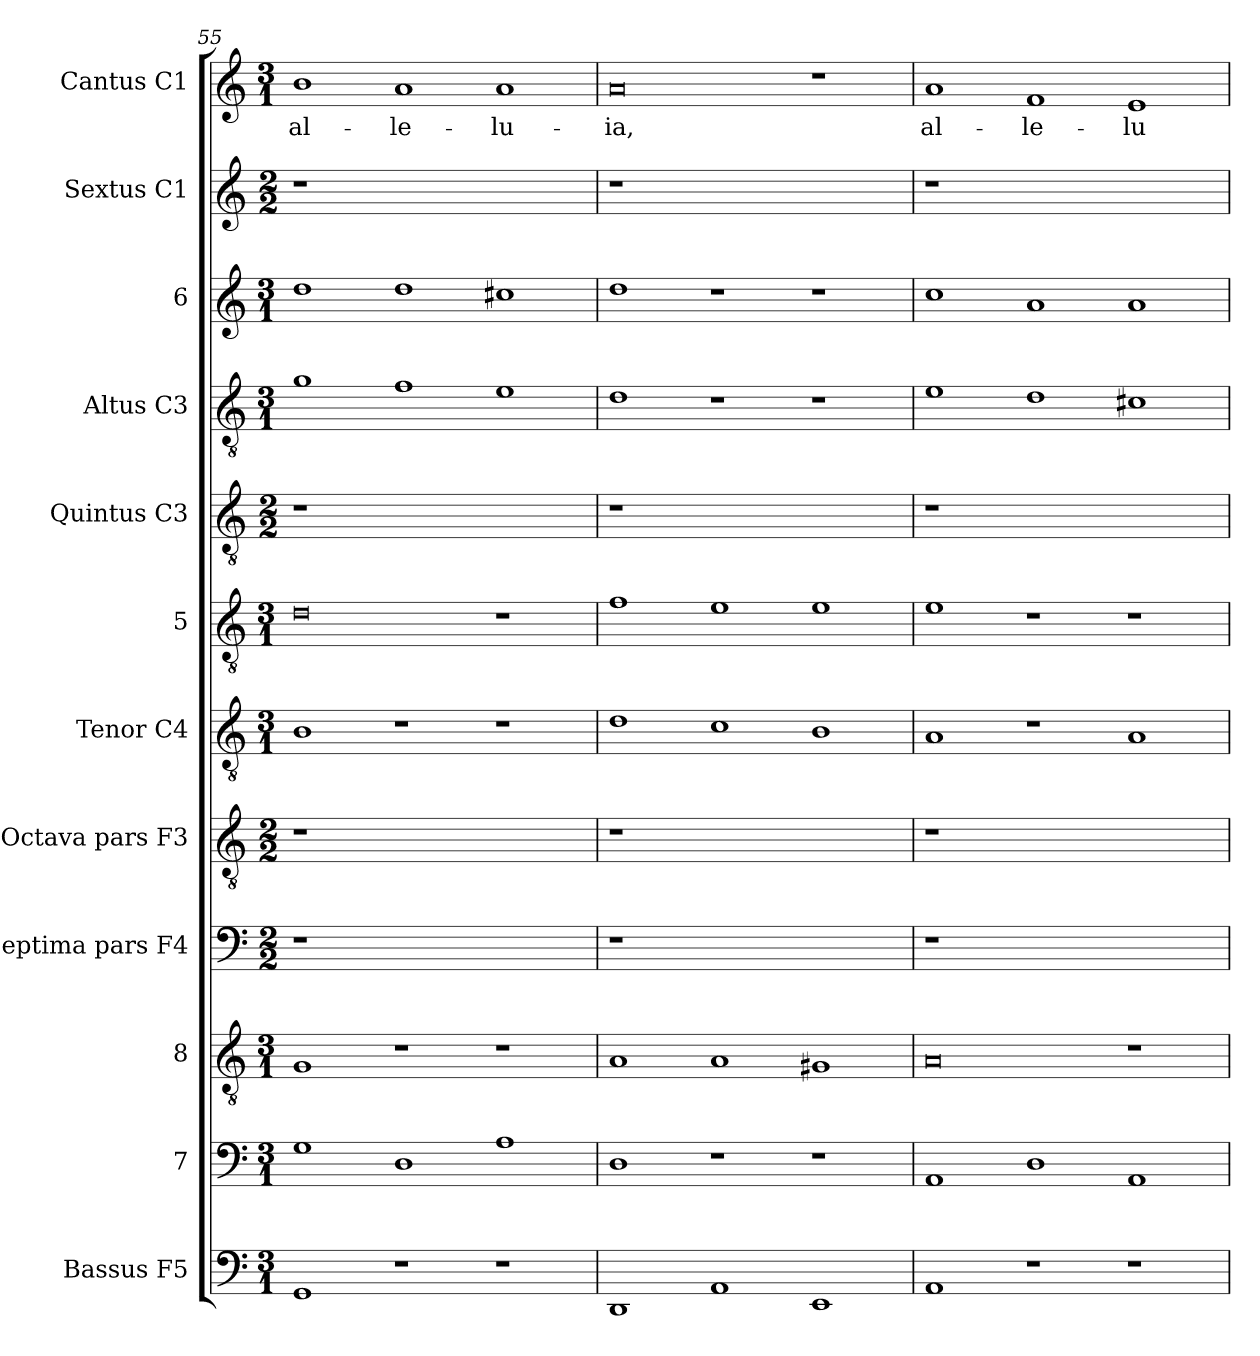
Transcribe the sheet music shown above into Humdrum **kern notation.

**kern	**kern	**kern	**kern	**kern	**kern	**kern	**kern	**kern	**kern	**kern	**kern	**text
*part12	*part11	*part10	*part9	*part8	*part7	*part6	*part5	*part4	*part3	*part2	*part1	*part1
*staff12	*staff11	*staff10	*staff9	*staff8	*staff7	*staff6	*staff5	*staff4	*staff3	*staff2	*staff1	*staff1
*I"Bassus F5	*I"7	*I"8	*I"Septima pars F4	*I"Octava pars F3	*I"Tenor C4	*I"5	*I"Quintus C3	*I"Altus C3	*I"6	*I"Sextus C1	*I"Cantus C1	*
*I'B	*	*	*	*	*I'T	*	*	*I'A	*	*	*I'C	*
!!LO:PB:g=z
*clefF4	*clefF4	*clefGv2	*clefF4	*clefGv2	*clefGv2	*clefGv2	*clefGv2	*clefGv2	*clefG2	*clefG2	*clefG2	*
*ITrd7c12	*	*	*	*	*	*	*	*	*	*	*	*
*k[]	*k[]	*k[]	*k[]	*k[]	*k[]	*k[]	*k[]	*k[]	*k[]	*k[]	*k[]	*
*C:	*C:	*C:	*C:	*C:	*C:	*C:	*C:	*C:	*C:	*C:	*C:	*
*M3/1	*M3/1	*M3/1	*M2/2	*M2/2	*M3/1	*M3/1	*M2/2	*M3/1	*M3/1	*M2/2	*M3/1	*
=55	=55	=55	=55	=55	=55	=55	=55	=55	=55	=55	=55	=55
!	!	!	!	!	!	!	!	!	!	!	!	!LO:LY:b
1GGG	1G	1G	1r	1r	1B	0d	1r	1g	1dd	1r	1b	al-
!	!	!	!	!	!	!	!	!	!	!	!	!LO:LY:b
1r	1D	1r	0ryy	0ryy	1r	.	0ryy	1f	1dd	0ryy	1a	-le-
!	!	!	!	!	!	!	!	!	!	!	!	!LO:LY:b
1r	1A	1r	.	.	1r	1r	.	1e	1cc#X	.	1a	-lu-
=56	=56	=56	=56	=56	=56	=56	=56	=56	=56	=56	=56	=56
!	!	!	!	!	!	!	!	!	!	!	!	!LO:LY:b
1DDD	1D	1A	1r	1r	1d	1f	1r	1d	1dd	1r	0a	-ia,
1AAA	1r	1A	0ryy	0ryy	1c	1e	0ryy	1r	1r	0ryy	.	.
1EEE	1r	1G#X	.	.	1B	1e	.	1r	1r	.	1r	.
=57	=57	=57	=57	=57	=57	=57	=57	=57	=57	=57	=57	=57
!	!	!	!	!	!	!	!	!	!	!	!	!LO:LY:b
1AAA	1AA	0A	1r	1r	1A	1e	1r	1e	1cc	1r	1a	al-
!	!	!	!	!	!	!	!	!	!	!	!	!LO:LY:b
1r	1D	.	0ryy	0ryy	1r	1r	0ryy	1d	1a	0ryy	1f	-le-
!	!	!	!	!	!	!	!	!	!	!	!	!LO:LY:b
1r	1AA	1r	.	.	1A	1r	.	1c#X	1a	.	1e	-lu-
=	=	=	=	=	=	=	=	=	=	=	=	=
*-	*-	*-	*-	*-	*-	*-	*-	*-	*-	*-	*-	*-
